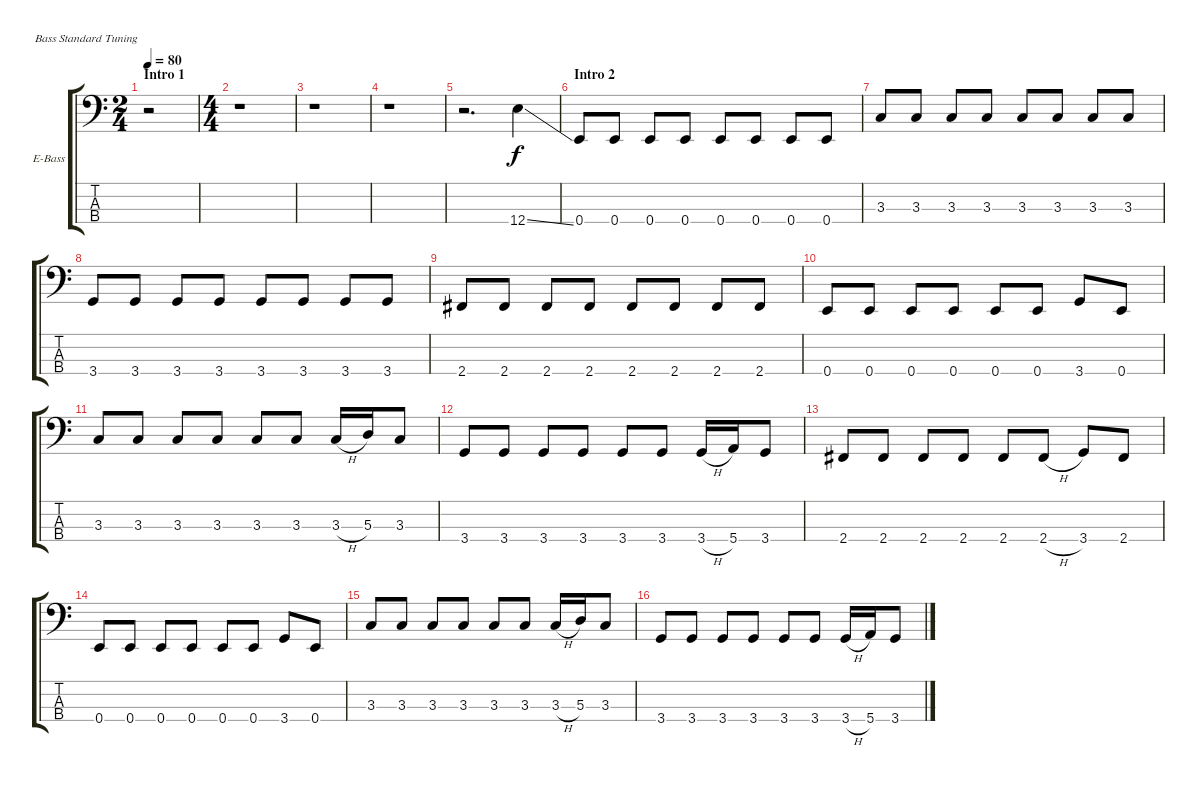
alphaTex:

\bracketExtendMode groupsimilarinstruments
\firstSystemTrackNameOrientation horizontal
\otherSystemsTrackNameOrientation horizontal
\track ("Bass" "E-Bass") {instrument electricbasspick}
\staff {score tabs}
\tuning (G2 D2 A1 E1)
\ts (2 4)
\section ("" "Intro 1")
\tempo 80
\clef f4
\ks c
r.2{dy f instrument electricbasspick} |
\ts (4 4)
r.1 |
r.1 |
r.1 |
r.2{d} 12.4{ss}.4 |
\section ("" "Intro 2")
0.4.8 0.4.8 0.4.8 0.4.8 0.4.8 0.4.8 0.4.8 0.4.8 |
3.3.8 3.3.8 3.3.8 3.3.8 3.3.8 3.3.8 3.3.8 3.3.8 |
3.4.8 3.4.8 3.4.8 3.4.8 3.4.8 3.4.8 3.4.8 3.4.8 |
2.4.8 2.4.8 2.4.8 2.4.8 2.4.8 2.4.8 2.4.8 2.4.8 |
0.4.8 0.4.8 0.4.8 0.4.8 0.4.8 0.4.8 3.4.8 0.4.8 |
3.3.8 3.3.8 3.3.8 3.3.8 3.3.8 3.3.8 3.3{h}.16 5.3.16 3.3.8 |
3.4.8 3.4.8 3.4.8 3.4.8 3.4.8 3.4.8 3.4{h}.16 5.4.16 3.4.8 |
2.4.8 2.4.8 2.4.8 2.4.8 2.4.8 2.4{h}.8 3.4.8 2.4.8 |
0.4.8 0.4.8 0.4.8 0.4.8 0.4.8 0.4.8 3.4.8 0.4.8 |
3.3.8 3.3.8 3.3.8 3.3.8 3.3.8 3.3.8 3.3{h}.16 5.3.16 3.3.8 |
3.4.8 3.4.8 3.4.8 3.4.8 3.4.8 3.4.8 3.4{h}.16 5.4.16 3.4.8
